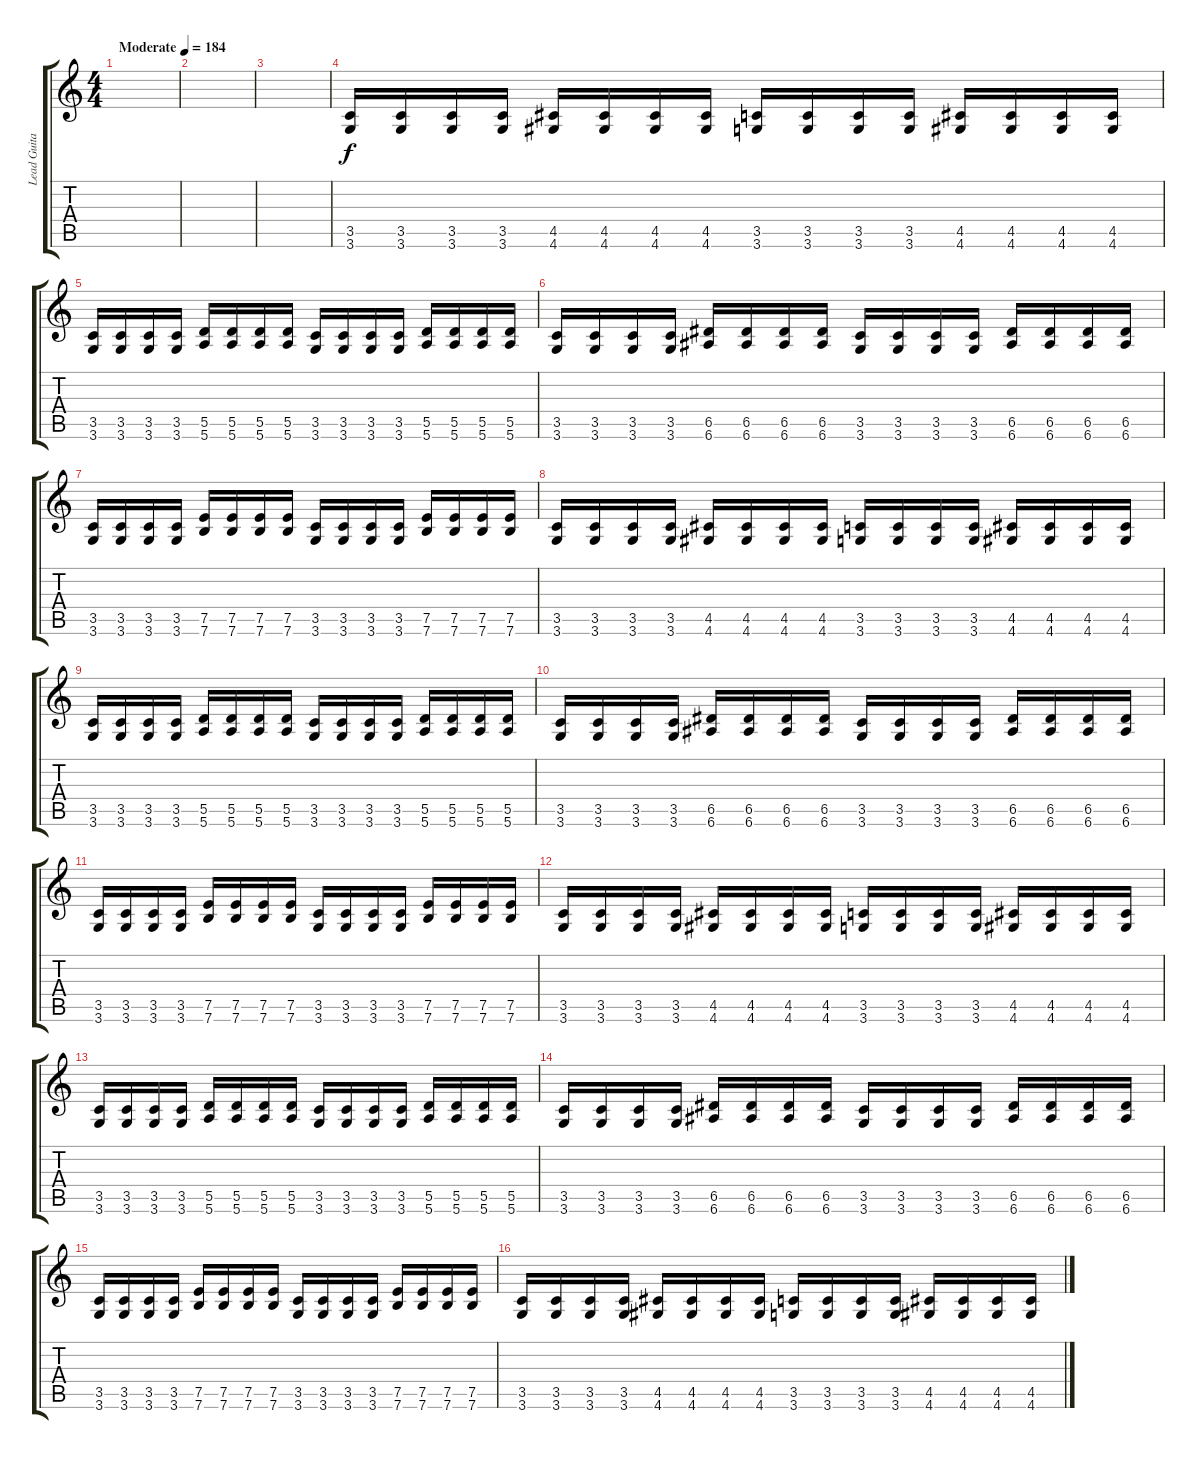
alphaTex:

\track ("Lead Guitar" "Lead Guita") {solo instrument overdrivenguitar}
\staff {score tabs}
\tuning (E4 B3 G3 D3 A2 E2) {hide}
\ts (4 4)
\tempo (184 "Moderate")
\clef g2
\ks c
|
|
|
(3.5 3.6).16 (3.5 3.6).16 (3.5 3.6).16 (3.5 3.6).16 (4.5 4.6).16 (4.5 4.6).16 (4.5 4.6).16 (4.5 4.6).16 (3.5 3.6).16 (3.5 3.6).16 (3.5 3.6).16 (3.5 3.6).16 (4.5 4.6).16 (4.5 4.6).16 (4.5 4.6).16 (4.5 4.6).16 |
(3.5 3.6).16 (3.5 3.6).16 (3.5 3.6).16 (3.5 3.6).16 (5.5 5.6).16 (5.5 5.6).16 (5.5 5.6).16 (5.5 5.6).16 (3.5 3.6).16 (3.5 3.6).16 (3.5 3.6).16 (3.5 3.6).16 (5.5 5.6).16 (5.5 5.6).16 (5.5 5.6).16 (5.5 5.6).16 |
(3.5 3.6).16 (3.5 3.6).16 (3.5 3.6).16 (3.5 3.6).16 (6.5 6.6).16 (6.5 6.6).16 (6.5 6.6).16 (6.5 6.6).16 (3.5 3.6).16 (3.5 3.6).16 (3.5 3.6).16 (3.5 3.6).16 (6.5 6.6).16 (6.5 6.6).16 (6.5 6.6).16 (6.5 6.6).16 |
(3.5 3.6).16 (3.5 3.6).16 (3.5 3.6).16 (3.5 3.6).16 (7.5 7.6).16 (7.5 7.6).16 (7.5 7.6).16 (7.5 7.6).16 (3.5 3.6).16 (3.5 3.6).16 (3.5 3.6).16 (3.5 3.6).16 (7.5 7.6).16 (7.5 7.6).16 (7.5 7.6).16 (7.5 7.6).16 |
(3.5 3.6).16 (3.5 3.6).16 (3.5 3.6).16 (3.5 3.6).16 (4.5 4.6).16 (4.5 4.6).16 (4.5 4.6).16 (4.5 4.6).16 (3.5 3.6).16 (3.5 3.6).16 (3.5 3.6).16 (3.5 3.6).16 (4.5 4.6).16 (4.5 4.6).16 (4.5 4.6).16 (4.5 4.6).16 |
(3.5 3.6).16 (3.5 3.6).16 (3.5 3.6).16 (3.5 3.6).16 (5.5 5.6).16 (5.5 5.6).16 (5.5 5.6).16 (5.5 5.6).16 (3.5 3.6).16 (3.5 3.6).16 (3.5 3.6).16 (3.5 3.6).16 (5.5 5.6).16 (5.5 5.6).16 (5.5 5.6).16 (5.5 5.6).16 |
(3.5 3.6).16 (3.5 3.6).16 (3.5 3.6).16 (3.5 3.6).16 (6.5 6.6).16 (6.5 6.6).16 (6.5 6.6).16 (6.5 6.6).16 (3.5 3.6).16 (3.5 3.6).16 (3.5 3.6).16 (3.5 3.6).16 (6.5 6.6).16 (6.5 6.6).16 (6.5 6.6).16 (6.5 6.6).16 |
(3.5 3.6).16 (3.5 3.6).16 (3.5 3.6).16 (3.5 3.6).16 (7.5 7.6).16 (7.5 7.6).16 (7.5 7.6).16 (7.5 7.6).16 (3.5 3.6).16 (3.5 3.6).16 (3.5 3.6).16 (3.5 3.6).16 (7.5 7.6).16 (7.5 7.6).16 (7.5 7.6).16 (7.5 7.6).16 |
(3.5 3.6).16 (3.5 3.6).16 (3.5 3.6).16 (3.5 3.6).16 (4.5 4.6).16 (4.5 4.6).16 (4.5 4.6).16 (4.5 4.6).16 (3.5 3.6).16 (3.5 3.6).16 (3.5 3.6).16 (3.5 3.6).16 (4.5 4.6).16 (4.5 4.6).16 (4.5 4.6).16 (4.5 4.6).16 |
(3.5 3.6).16 (3.5 3.6).16 (3.5 3.6).16 (3.5 3.6).16 (5.5 5.6).16 (5.5 5.6).16 (5.5 5.6).16 (5.5 5.6).16 (3.5 3.6).16 (3.5 3.6).16 (3.5 3.6).16 (3.5 3.6).16 (5.5 5.6).16 (5.5 5.6).16 (5.5 5.6).16 (5.5 5.6).16 |
(3.5 3.6).16 (3.5 3.6).16 (3.5 3.6).16 (3.5 3.6).16 (6.5 6.6).16 (6.5 6.6).16 (6.5 6.6).16 (6.5 6.6).16 (3.5 3.6).16 (3.5 3.6).16 (3.5 3.6).16 (3.5 3.6).16 (6.5 6.6).16 (6.5 6.6).16 (6.5 6.6).16 (6.5 6.6).16 |
(3.5 3.6).16 (3.5 3.6).16 (3.5 3.6).16 (3.5 3.6).16 (7.5 7.6).16 (7.5 7.6).16 (7.5 7.6).16 (7.5 7.6).16 (3.5 3.6).16 (3.5 3.6).16 (3.5 3.6).16 (3.5 3.6).16 (7.5 7.6).16 (7.5 7.6).16 (7.5 7.6).16 (7.5 7.6).16 |
(3.5 3.6).16 (3.5 3.6).16 (3.5 3.6).16 (3.5 3.6).16 (4.5 4.6).16 (4.5 4.6).16 (4.5 4.6).16 (4.5 4.6).16 (3.5 3.6).16 (3.5 3.6).16 (3.5 3.6).16 (3.5 3.6).16 (4.5 4.6).16 (4.5 4.6).16 (4.5 4.6).16 (4.5 4.6).16
